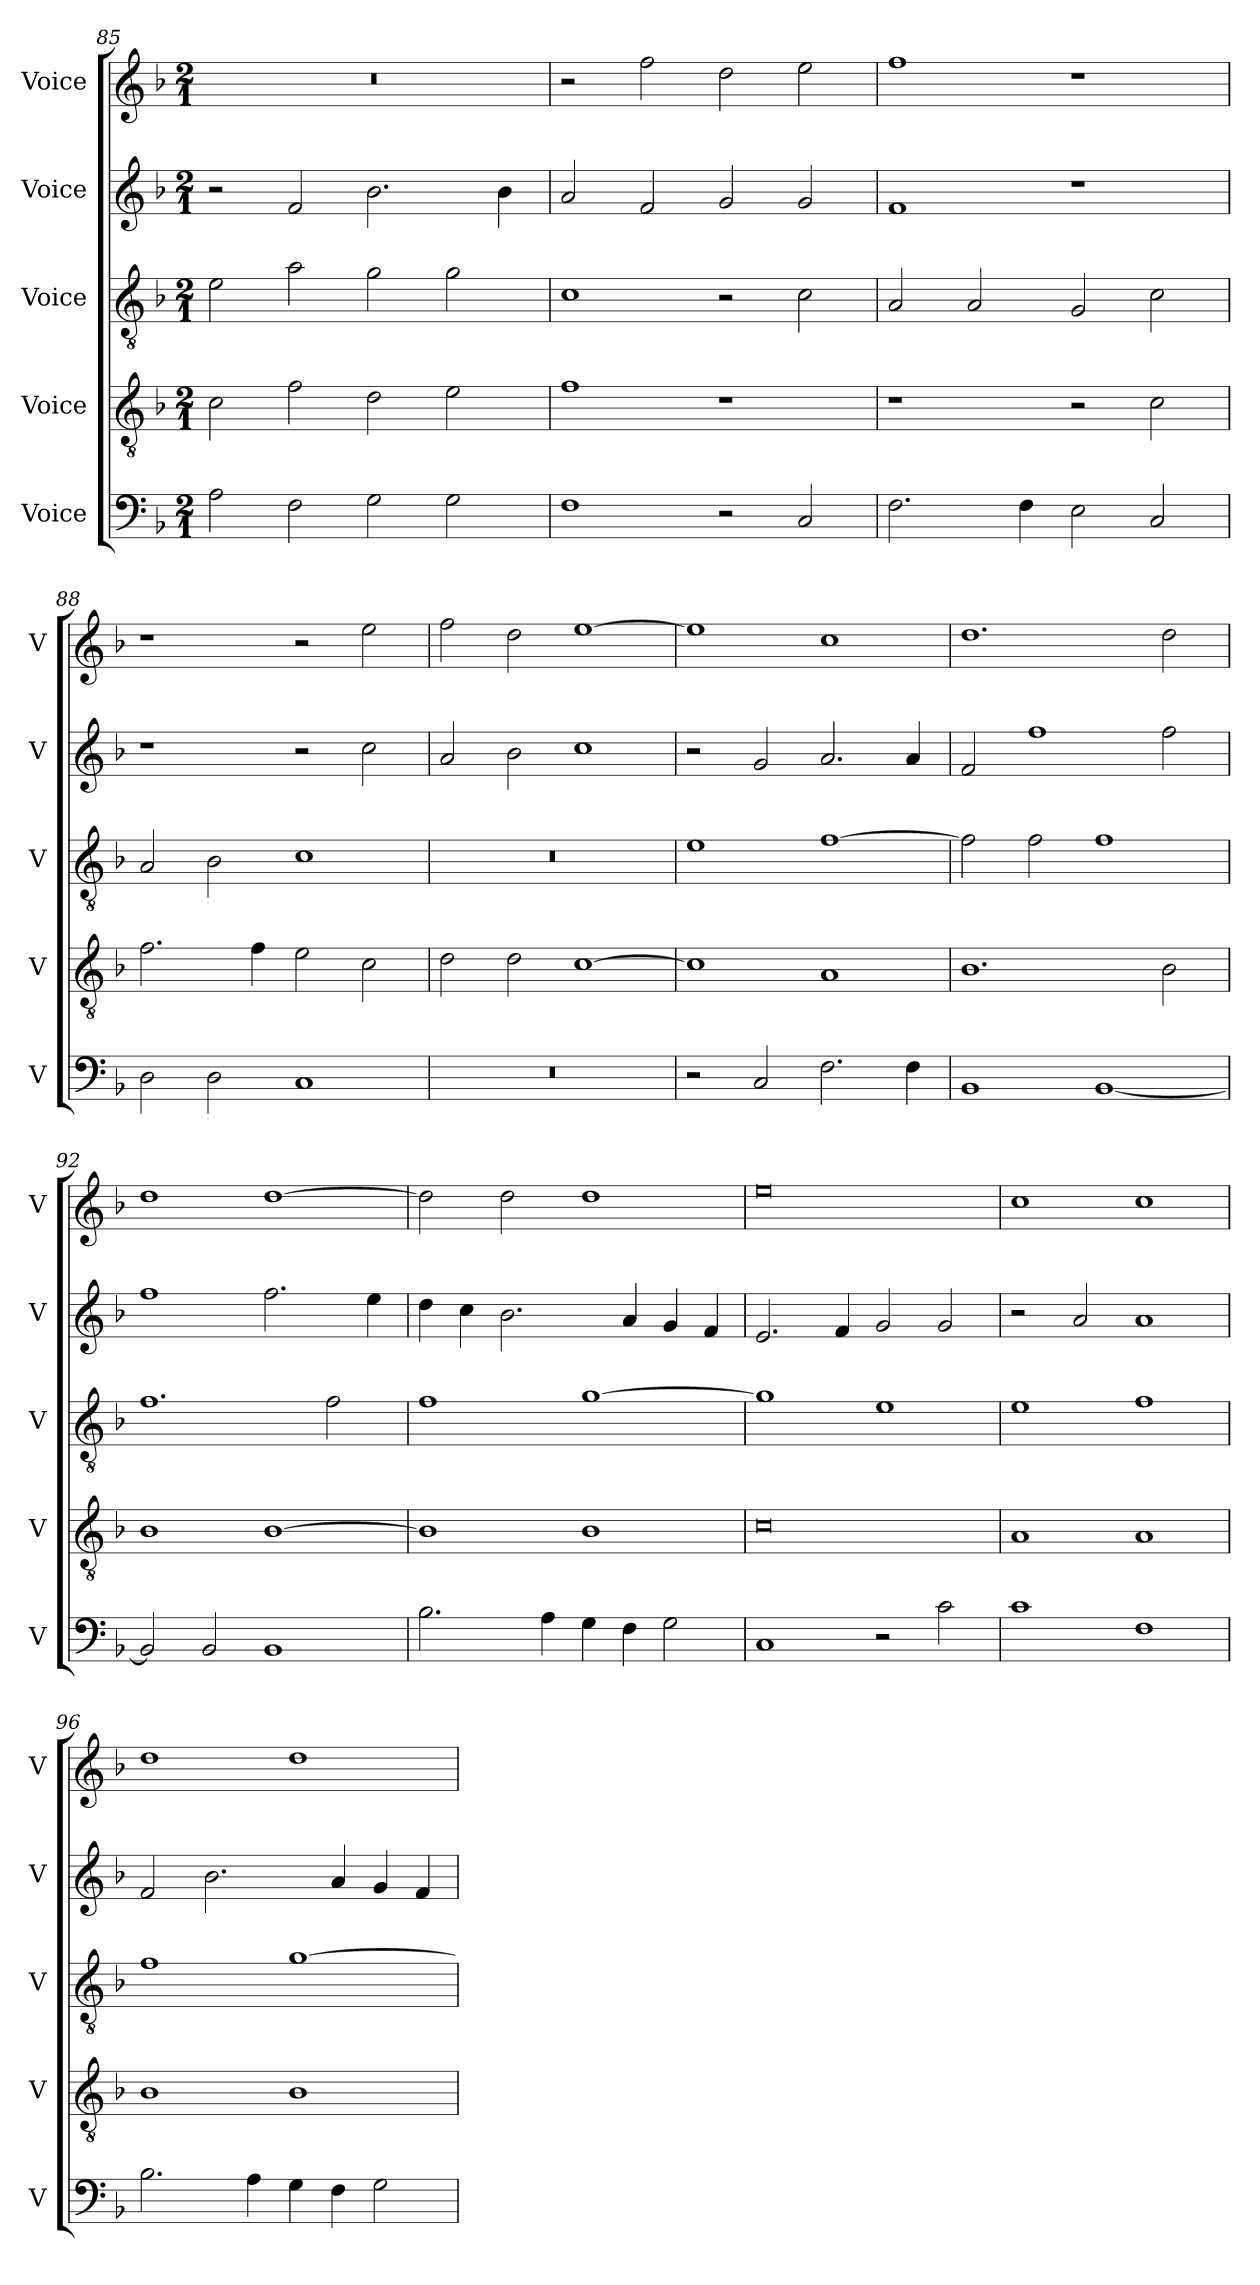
**kern	**kern	**kern	**kern	**kern
*part5	*part4	*part3	*part2	*part1
*staff5	*staff4	*staff3	*staff2	*staff1
*I"Voice	*I"Voice	*I"Voice	*I"Voice	*I"Voice
*I'V	*I'V	*I'V	*I'V	*I'V
!!LO:LB:g=z
*clefF4	*clefGv2	*clefGv2	*clefG2	*clefG2
*k[b-]	*k[b-]	*k[b-]	*k[b-]	*k[b-]
*M2/1	*M2/1	*M2/1	*M2/1	*M2/1
=85	=85	=85	=85	=85
2A\	2c\	2e\	2r	0r
2F\	2f\	2a\	2f/	.
2G\	2d\	2g\	2.b-\	.
2G\	2e\	2g\	.	.
.	.	.	4b-\	.
=86	=86	=86	=86	=86
1F	1f	1c	2a/	2r
.	.	.	2f/	2ff\
2r	1r	2r	2g/	2dd\
2C/	.	2c\	2g/	2ee\
=87	=87	=87	=87	=87
2.F\	1r	2A/	1f	1ff
.	.	2A/	.	.
4F\	.	.	.	.
2E\	2r	2G/	1r	1r
2C/	2c\	2c\	.	.
=88	=88	=88	=88	=88
2D\	2.f\	2A/	1r	1r
2D\	.	2B-\	.	.
.	4f\	.	.	.
1C	2e\	1c	2r	2r
.	2c\	.	2cc\	2ee\
!!LO:PB:g=z
=89	=89	=89	=89	=89
0r	2d\	0r	2a/	2ff\
.	2d\	.	2b-\	2dd\
.	[1c	.	1cc	[1ee
=90	=90	=90	=90	=90
2r	1c]	1e	2r	1ee]
2C/	.	.	2g/	.
2.F\	1A	[1f	2.a/	1cc
4F\	.	.	4a/	.
=91	=91	=91	=91	=91
1BB-	1.B-	2f\]	2f/	1.dd
.	.	2f\	1ff	.
[1BB-	.	1f	.	.
.	2B-\	.	2ff\	2dd\
=92	=92	=92	=92	=92
2BB-/]	1B-	1.f	1ff	1dd
2BB-/	.	.	.	.
1BB-	[1B-	.	2.ff\	[1dd
.	.	2f\	.	.
.	.	.	4ee\	.
!!LO:LB:g=z
=93	=93	=93	=93	=93
2.B-\	1B-]	1f	4dd\	2dd\]
.	.	.	4cc\	.
.	.	.	2.b-\	2dd\
4A\	.	.	.	.
4G\	1B-	[1g	.	1dd
4F\	.	.	4a/	.
2G\	.	.	4g/	.
.	.	.	4f/	.
=94	=94	=94	=94	=94
1C	0c	1g]	2.e/	0ee
.	.	.	4f/	.
2r	.	1e	2g/	.
2c\	.	.	2g/	.
=95	=95	=95	=95	=95
1c	1A	1e	2r	1cc
.	.	.	2a/	.
1F	1A	1f	1a	1cc
!!LO:LB:g=z
=96	=96	=96	=96	=96
2.B-\	1B-	1f	2f/	1dd
.	.	.	2.b-\	.
4A\	.	.	.	.
4G\	1B-	[1g	.	1dd
4F\	.	.	4a/	.
2G\	.	.	4g/	.
.	.	.	4f/	.
=	=	=	=	=
*-	*-	*-	*-	*-
